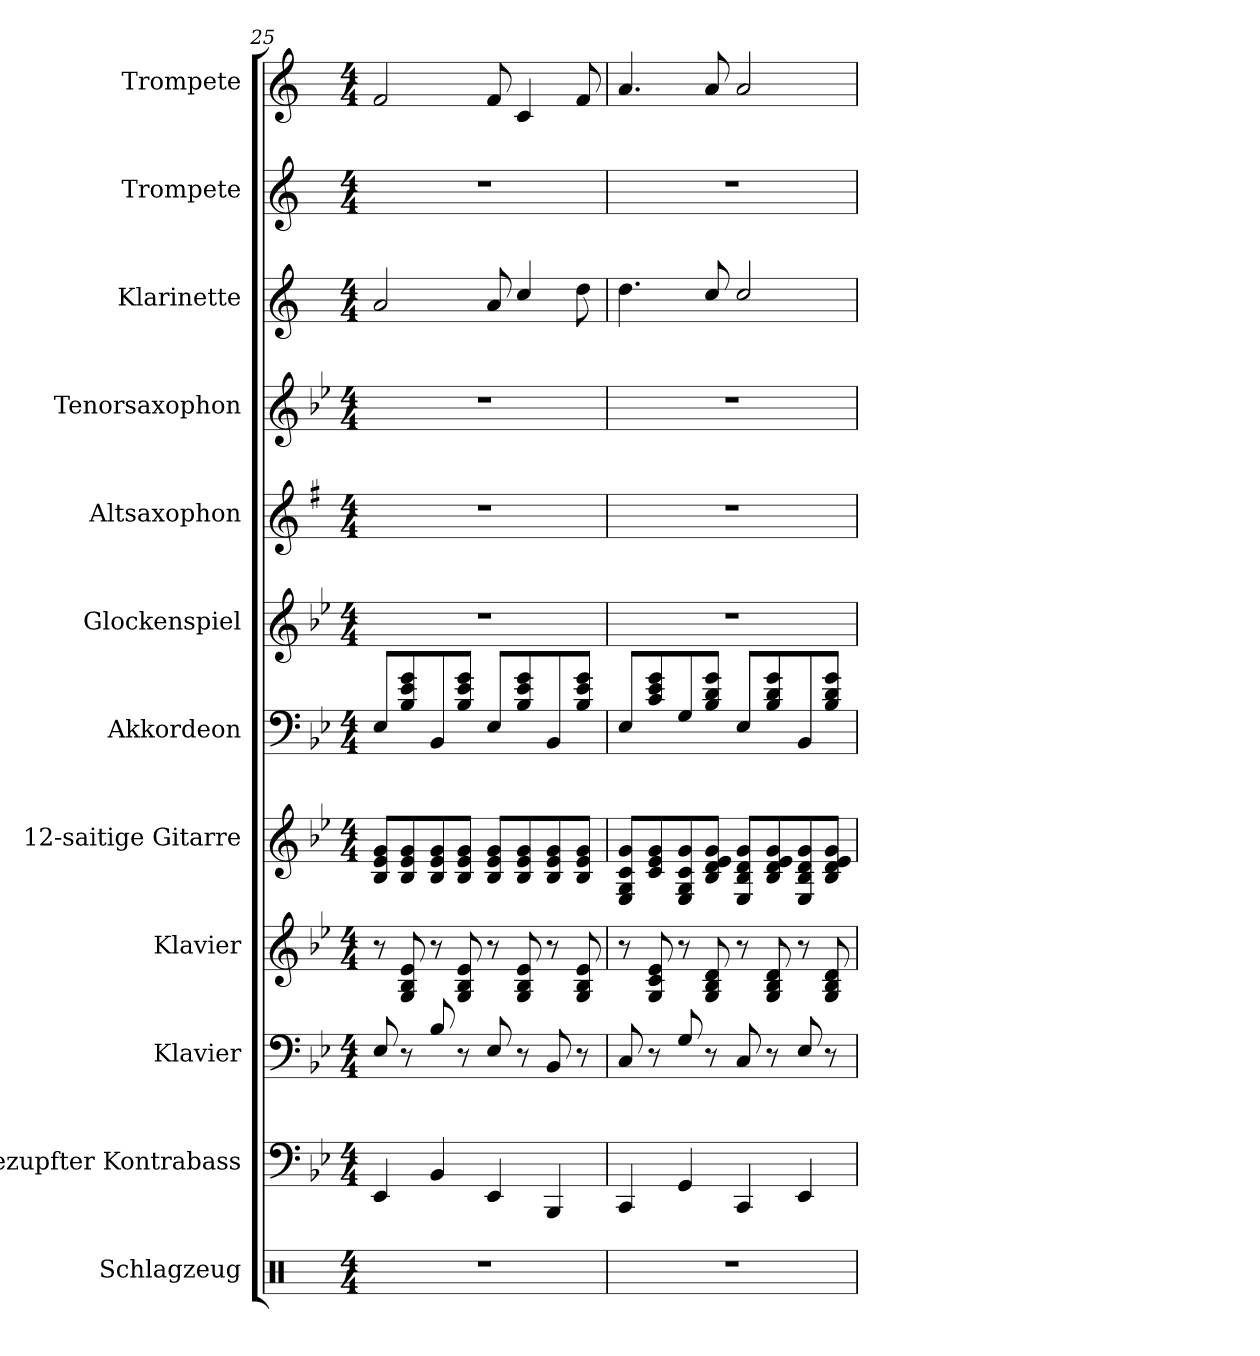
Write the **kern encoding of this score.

**kern	**kern	**kern	**kern	**kern	**kern	**kern	**kern	**kern	**kern	**kern	**kern
*part12	*part11	*part10	*part9	*part8	*part7	*part6	*part5	*part4	*part3	*part2	*part1
*staff12	*staff11	*staff10	*staff9	*staff8	*staff7	*staff6	*staff5	*staff4	*staff3	*staff2	*staff1
*I"Schlagzeug	*I"Gezupfter Kontrabass	*I"Klavier	*I"Klavier	*I"12-saitige Gitarre	*I"Akkordeon	*I"Glockenspiel	*I"Altsaxophon	*I"Tenorsaxophon	*I"Klarinette	*I"Trompete	*I"Trompete
*I'Schlgz.	*	*	*	*	*	*I'Gsp	*I'A.sax.	*I'T Sax	*	*I'Tpt	*I'Tpt
!!LO:PB:g=z
*clefX	*clefF4	*clefF4	*clefG2	*clefG2	*clefF4	*clefG2	*clefG2	*clefG2	*clefG2	*clefG2	*clefG2
*	*ITrd-7c-12	*	*	*ITrd-7c-12	*	*ITrd7c12	*ITrd5c9	*ITrd8c14	*ITrd1c2	*ITrd1c2	*ITrd1c2
*k[]	*k[b-e-]	*k[b-e-]	*k[b-e-]	*k[b-e-]	*k[b-e-]	*k[b-e-]	*k[b-e-]	*k[b-e-]	*k[b-e-]	*k[b-e-]	*k[b-e-]
*M4/4	*M4/4	*M4/4	*M4/4	*M4/4	*M4/4	*M4/4	*M4/4	*M4/4	*M4/4	*M4/4	*M4/4
=25	=25	=25	=25	=25	=25	=25	=25	=25	=25	=25	=25
1r	4E-/	8E-/	8r	8b-/ 8ee-/ 8gg/L	8E-/L	1r	1r	1r	2g/	1r	2e-/
.	.	8r	8G/ 8B-/ 8e-/	8b-/ 8ee-/ 8gg/	8B-/ 8e-/ 8g/	.	.	.	.	.	.
.	4B-/	8B-/	8r	8b-/ 8ee-/ 8gg/	8BB-/	.	.	.	.	.	.
.	.	8r	8G/ 8B-/ 8e-/	8b-/ 8ee-/ 8gg/J	8B-/ 8e-/ 8g/J	.	.	.	.	.	.
.	4E-/	8E-/	8r	8b-/ 8ee-/ 8gg/L	8E-/L	.	.	.	8g/	.	8e-/
.	.	8r	8G/ 8B-/ 8e-/	8b-/ 8ee-/ 8gg/	8B-/ 8e-/ 8g/	.	.	.	4b-/	.	4B-/
.	4BB-/	8BB-/	8r	8b-/ 8ee-/ 8gg/	8BB-/	.	.	.	.	.	.
.	.	8r	8G/ 8B-/ 8e-/	8b-/ 8ee-/ 8gg/J	8B-/ 8e-/ 8g/J	.	.	.	8cc\	.	8e-/
=26	=26	=26	=26	=26	=26	=26	=26	=26	=26	=26	=26
1r	4C/	8C/	8r	8e-/ 8g/ 8cc/ 8gg/L	8E-/L	1r	1r	1r	4.cc\	1r	4.g/
.	.	8r	8G/ 8c/ 8e-/	8cc/ 8ee-/ 8gg/	8c/ 8e-/ 8g/	.	.	.	.	.	.
.	4G/	8G/	8r	8e-/ 8g/ 8cc/ 8gg/	8G/	.	.	.	.	.	.
.	.	8r	8G/ 8B-/ 8d/	8b-/ 8dd/ 8ee-/ 8gg/J	8B-/ 8d/ 8g/J	.	.	.	8b-/	.	8g/
.	4C/	8C/	8r	8e-/ 8b-/ 8dd/ 8gg/L	8E-/L	.	.	.	2b-/	.	2g/
.	.	8r	8G/ 8B-/ 8d/	8b-/ 8dd/ 8ee-/ 8gg/	8B-/ 8d/ 8g/	.	.	.	.	.	.
.	4E-/	8E-/	8r	8e-/ 8b-/ 8dd/ 8gg/	8BB-/	.	.	.	.	.	.
.	.	8r	8G/ 8B-/ 8d/	8b-/ 8dd/ 8ee-/ 8gg/J	8B-/ 8d/ 8g/J	.	.	.	.	.	.
=	=	=	=	=	=	=	=	=	=	=	=
*-	*-	*-	*-	*-	*-	*-	*-	*-	*-	*-	*-
